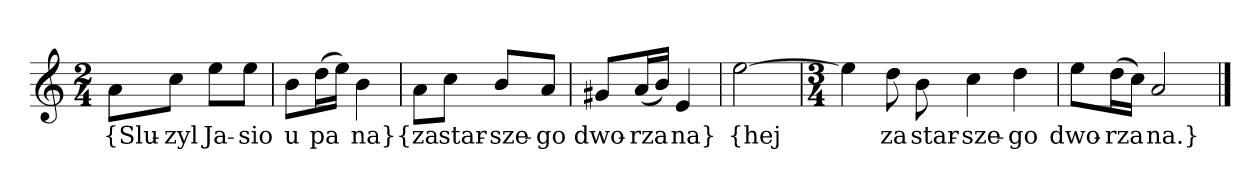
**kern	**text
*part1	*part1
*staff1	*staff1
*clefG2	*
*k[]	*
*a:	*
*M2/4	*
=	=
8a\L	{Slu-
8cc\J	-zyl
8ee\L	Ja-
8ee\J	-sio
=2	=2
8b\L	u
(16dd\L	pa
16ee\JJ)	--
4b	-na}
=3y	=3y
8a\L	{za
8cc\J	star-
8b/L	-sze-
8a/J	-go
=4	=4
8g#X/L	dwo-
(16a/L	-rza
16b/JJ)	--
4e	-na}
=5y	=5y
[2ee	{hej
=6	=6
*M3/4	*
4ee]	.
8dd	za
8b	star-
4cc	-sze-
4dd	-go
=7	=7
8ee\L	dwo-
(16dd\L	-rza
16cc\JJ)	--
2a	-na.}
==	==
*-	*-
